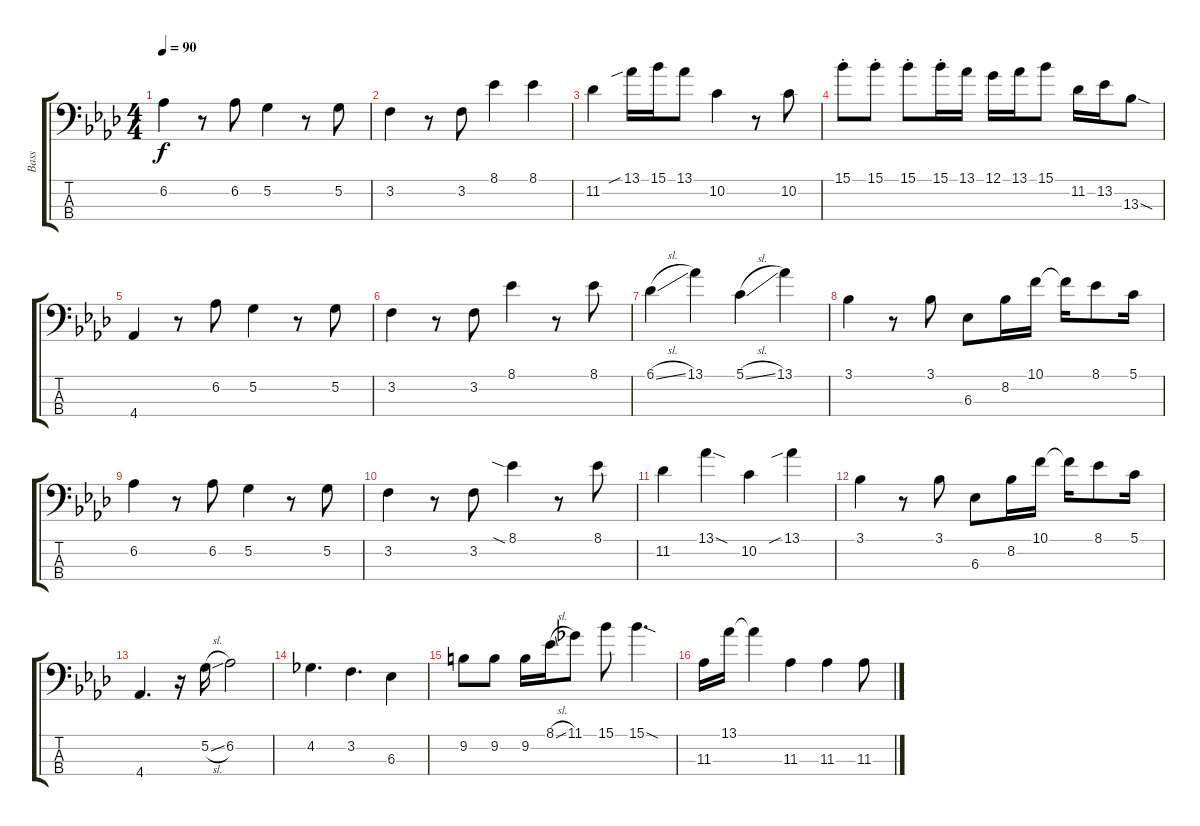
\track ("Bass" "Bass") {instrument electricbassfinger}
\staff {score tabs}
\tuning (G2 D2 A1 E1) {hide}
\ts (4 4)
\tempo 90
\clef f4
\ks ab
6.2.4{dy f} r.8 6.2.8 5.2.4 r.8 5.2.8 |
3.2.4 r.8 3.2.8 8.1.4 8.1.4 |
11.2.4 13.1{sib}.16 15.1.16 13.1.8 10.2.4 r.8 10.2.8 |
15.1{st}.8 15.1{st}.8 15.1{st}.8 15.1{st}.16 13.1.16 12.1.16 13.1.16 15.1.8 11.2.16 13.2.16 13.3{sod}.8 |
4.4.4 r.8 6.2.8 5.2.4 r.8 5.2.8 |
3.2.4 r.8 3.2.8 8.1.4 r.8 8.1.8 |
6.1{sl}.4 13.1.4 5.1{sl}.4 13.1.4 |
3.1.4 r.8 3.1.8 6.3.8 8.2.16 10.1.16 10.1{t}.16 8.1.8 5.1.16 |
6.2.4 r.8 6.2.8 5.2.4 r.8 5.2.8 |
3.2.4 r.8 3.2.8 8.1{sia}.4 r.8 8.1.8 |
11.2.4 13.1{sod}.4 10.2.4 13.1{sib}.4 |
3.1.4 r.8 3.1.8 6.3.8 8.2.16 10.1.16 10.1{t}.16 8.1.8 5.1.16 |
4.4.4{d} r.16 5.2{sl}.16 6.2.2 |
4.2.4{d} 3.2.4{d} 6.3.4 |
9.2.8 9.2.8 9.2.16 8.1{sl}.16 11.1.8 15.1.8 15.1{sod}.4{d} |
11.3.16 13.1.16 13.1{t}.4 11.3.4 11.3.4 11.3.8
